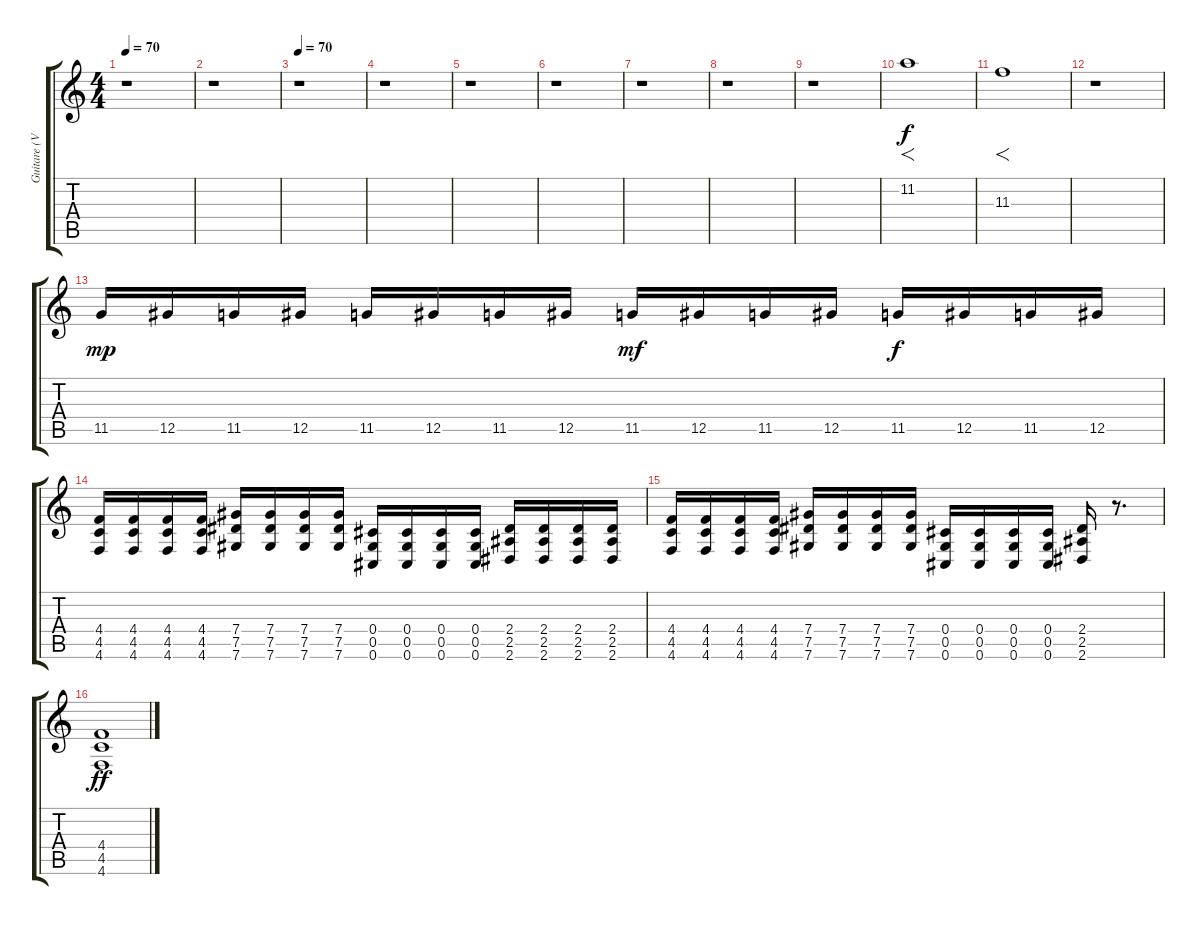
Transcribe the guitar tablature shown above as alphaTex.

\track ("Guitare (Virus)" "Guitare (V") {instrument distortionguitar}
\staff {score tabs}
\tuning (Eb4 Bb3 Gb3 Db3 Ab2 Db2) {hide}
\ts (4 4)
\tempo 70
\tempo 90
\tempo 70
\clef g2
\ks c
r.1{dy f instrument distortionguitar} |
r.1 |
\tempo 70
r.1 |
r.1 |
r.1 |
r.1 |
r.1 |
r.1 |
r.1 |
11.2.1{f} |
11.3.1{f} |
r.1 |
11.5.16{dy mp} 12.5.16 11.5.16 12.5.16 11.5.16 12.5.16 11.5.16 12.5.16 11.5.16{dy mf} 12.5.16 11.5.16 12.5.16 11.5.16{dy f} 12.5.16 11.5.16 12.5.16 |
(4.4 4.5 4.6).16 (4.4 4.5 4.6).16 (4.4 4.5 4.6).16 (4.4 4.5 4.6).16 (7.4 7.5 7.6).16 (7.4 7.5 7.6).16 (7.4 7.5 7.6).16 (7.4 7.5 7.6).16 (0.4 0.5 0.6).16 (0.4 0.5 0.6).16 (0.4 0.5 0.6).16 (0.4 0.5 0.6).16 (2.4 2.5 2.6).16 (2.4 2.5 2.6).16 (2.4 2.5 2.6).16 (2.4 2.5 2.6).16 |
(4.4 4.5 4.6).16 (4.4 4.5 4.6).16 (4.4 4.5 4.6).16 (4.4 4.5 4.6).16 (7.4 7.5 7.6).16 (7.4 7.5 7.6).16 (7.4 7.5 7.6).16 (7.4 7.5 7.6).16 (0.4 0.5 0.6).16 (0.4 0.5 0.6).16 (0.4 0.5 0.6).16 (0.4 0.5 0.6).16 (2.4 2.5 2.6).16 r.8{d} |
(4.4 4.5 4.6).1{dy ff}
